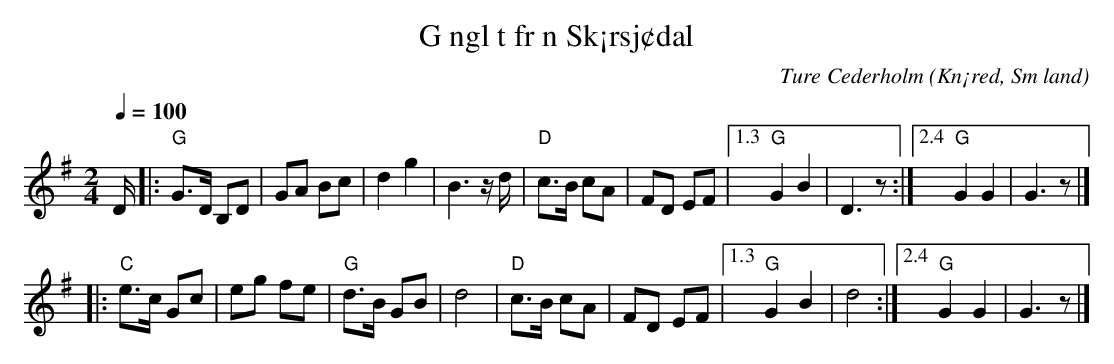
X:1
T:G ngl t fr n Sk¡rsj¢dal
C:Ture Cederholm
O:Kn¡red, Sm land
M:2/4
L:1/16
Q:1/4=100
K:G
D|: "G" G3D B,2D2 | G2A2 B2c2 | d4 g4 | B6 z d | "D" c3B c2A2 | F2D2 E2F2 |[1.3 "G" G4 B4 |D6 z2 :|[2.4 "G" G4 G4 | G6 z2 |]
|: "C" e3c G2c2 | e2g2 f2e2 | "G" d3B G2B2 | d8 | "D" c3B c2A2 | F2D2 E2F2 |[1.3 "G" G4 B4 | d8 :|[2.4 "G" G4 G4 | G6 z2 |]
